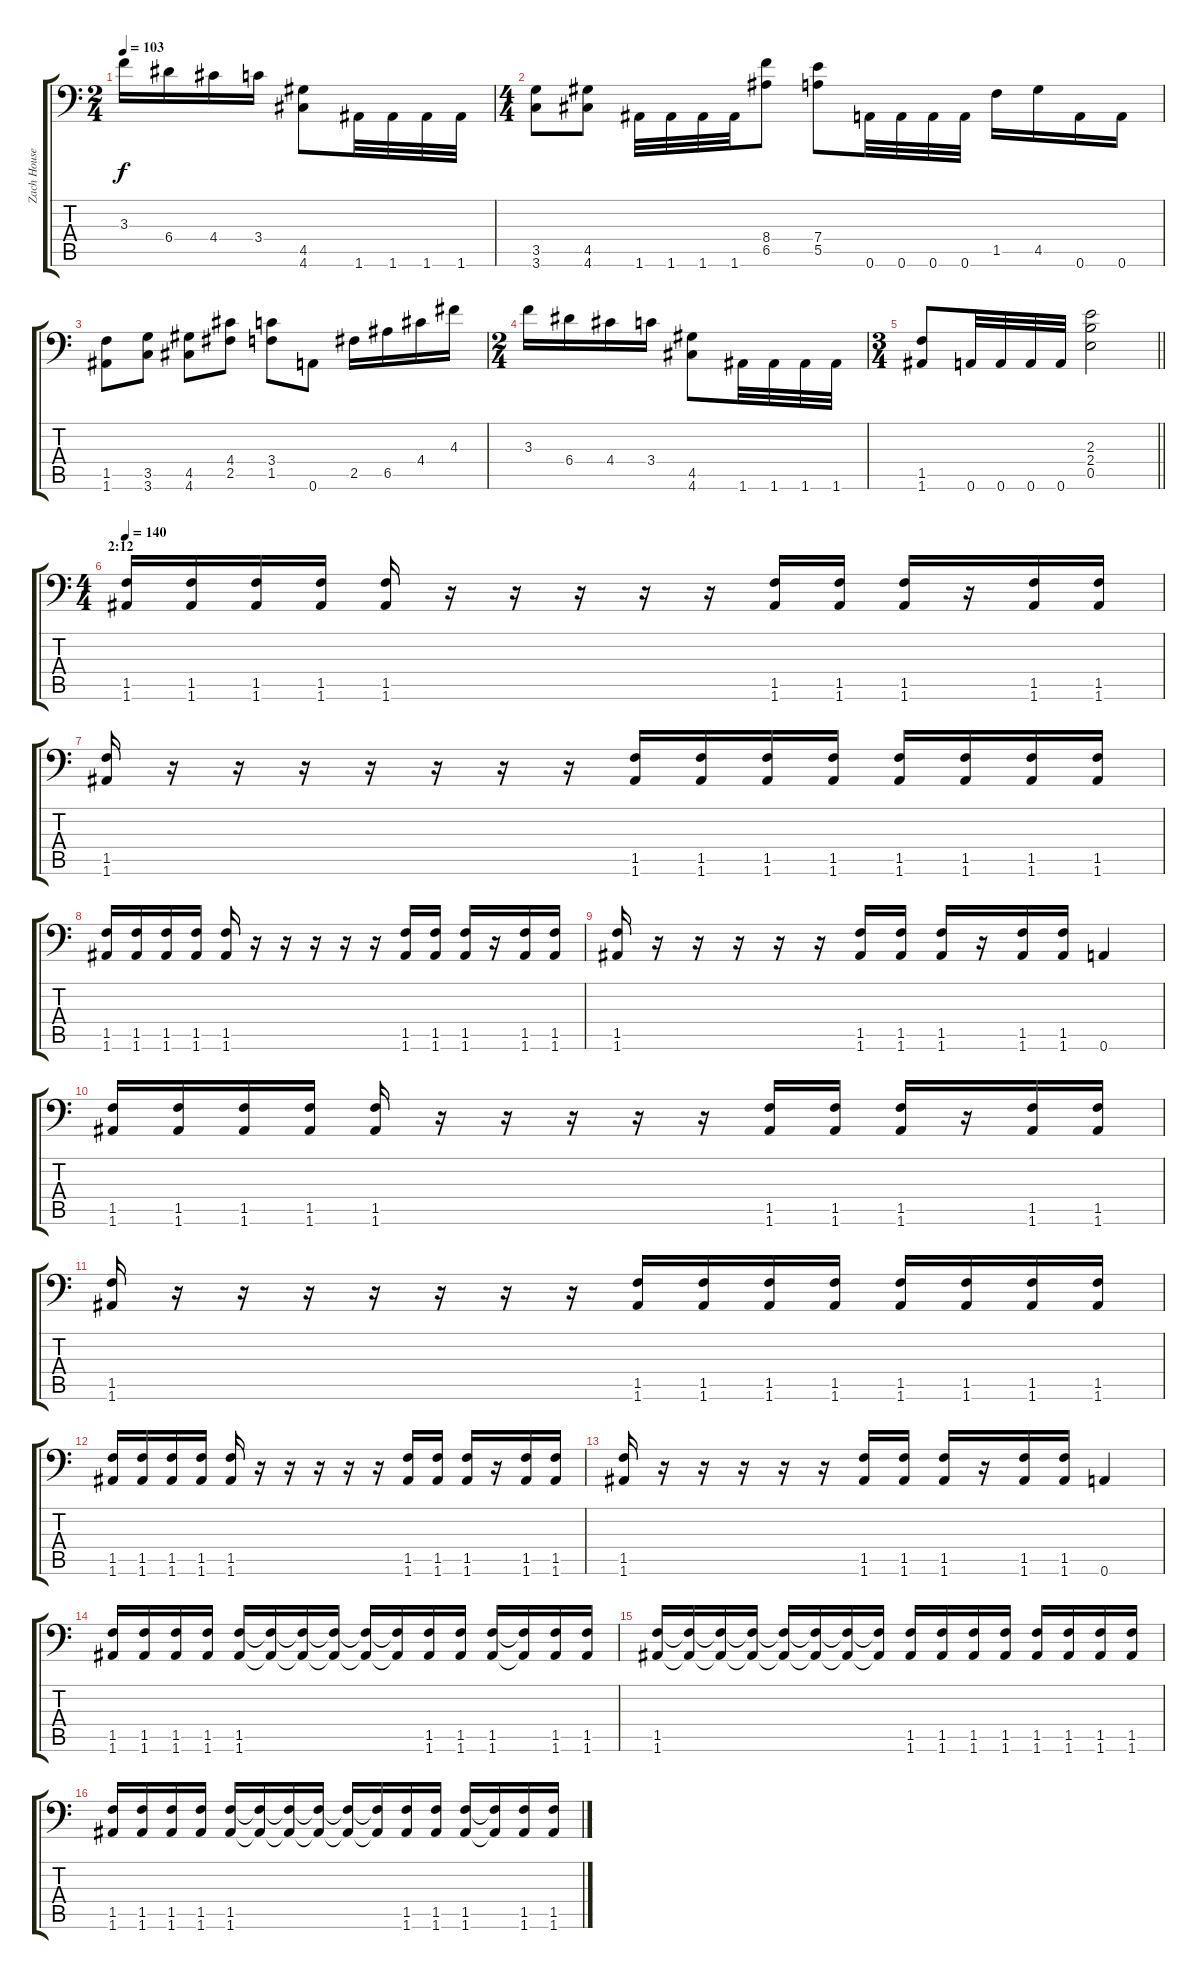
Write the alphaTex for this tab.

\track ("Zach Householder" "Zach House") {instrument distortionguitar}
\staff {score tabs}
\tuning (B3 Gb3 D3 A2 E2 A1) {hide}
\ts (2 4)
\tempo 103
\clef f4
\ks c
3.3.16{dy f} 6.4.16 4.4.16 3.4.16 (4.5 4.6).8 1.6.32 1.6.32 1.6.32 1.6.32 |
\ts (4 4)
(3.5 3.6).8 (4.5 4.6).8 1.6.32 1.6.32 1.6.32 1.6.32 (8.4 6.5).8 (7.4 5.5).8 0.6.32 0.6.32 0.6.32 0.6.32 1.5.16 4.5.16 0.6.16 0.6.16 |
(1.5 1.6).8 (3.5 3.6).8 (4.5 4.6).8 (4.4 2.5).8 (3.4 1.5).8 0.6.8 2.5.16 6.5.16 4.4.16 4.3.16 |
\ts (2 4)
3.3.16 6.4.16 4.4.16 3.4.16 (4.5 4.6).8 1.6.32 1.6.32 1.6.32 1.6.32 |
\ts (3 4)
\barLineRight lightlight
(1.5 1.6).8 0.6.32 0.6.32 0.6.32 0.6.32 (2.3 2.4 0.5).2 |
\ts (4 4)
\section ("" "2:12")
\tempo 123
\tempo 140
(1.5 1.6).16 (1.5 1.6).16 (1.5 1.6).16 (1.5 1.6).16 (1.5 1.6).16 r.16 r.16 r.16 r.16 r.16 (1.5 1.6).16 (1.5 1.6).16 (1.5 1.6).16 r.16 (1.5 1.6).16 (1.5 1.6).16 |
(1.5 1.6).16 r.16 r.16 r.16 r.16 r.16 r.16 r.16 (1.5 1.6).16 (1.5 1.6).16 (1.5 1.6).16 (1.5 1.6).16 (1.5 1.6).16 (1.5 1.6).16 (1.5 1.6).16 (1.5 1.6).16 |
(1.5 1.6).16 (1.5 1.6).16 (1.5 1.6).16 (1.5 1.6).16 (1.5 1.6).16 r.16 r.16 r.16 r.16 r.16 (1.5 1.6).16 (1.5 1.6).16 (1.5 1.6).16 r.16 (1.5 1.6).16 (1.5 1.6).16 |
(1.5 1.6).16 r.16 r.16 r.16 r.16 r.16 (1.5 1.6).16 (1.5 1.6).16 (1.5 1.6).16 r.16 (1.5 1.6).16 (1.5 1.6).16 0.6.4 |
(1.5 1.6).16 (1.5 1.6).16 (1.5 1.6).16 (1.5 1.6).16 (1.5 1.6).16 r.16 r.16 r.16 r.16 r.16 (1.5 1.6).16 (1.5 1.6).16 (1.5 1.6).16 r.16 (1.5 1.6).16 (1.5 1.6).16 |
(1.5 1.6).16 r.16 r.16 r.16 r.16 r.16 r.16 r.16 (1.5 1.6).16 (1.5 1.6).16 (1.5 1.6).16 (1.5 1.6).16 (1.5 1.6).16 (1.5 1.6).16 (1.5 1.6).16 (1.5 1.6).16 |
(1.5 1.6).16 (1.5 1.6).16 (1.5 1.6).16 (1.5 1.6).16 (1.5 1.6).16 r.16 r.16 r.16 r.16 r.16 (1.5 1.6).16 (1.5 1.6).16 (1.5 1.6).16 r.16 (1.5 1.6).16 (1.5 1.6).16 |
(1.5 1.6).16 r.16 r.16 r.16 r.16 r.16 (1.5 1.6).16 (1.5 1.6).16 (1.5 1.6).16 r.16 (1.5 1.6).16 (1.5 1.6).16 0.6.4 |
(1.5 1.6).16 (1.5 1.6).16 (1.5 1.6).16 (1.5 1.6).16 (1.5 1.6).16 (1.5{t} 1.6{t}).16 (1.5{t} 1.6{t}).16 (1.5{t} 1.6{t}).16 (1.5{t} 1.6{t}).16 (1.5{t} 1.6{t}).16 (1.5 1.6).16 (1.5 1.6).16 (1.5 1.6).16 (1.5{t} 1.6{t}).16 (1.5 1.6).16 (1.5 1.6).16 |
(1.5 1.6).16 (1.5{t} 1.6{t}).16 (1.5{t} 1.6{t}).16 (1.5{t} 1.6{t}).16 (1.5{t} 1.6{t}).16 (1.5{t} 1.6{t}).16 (1.5{t} 1.6{t}).16 (1.5{t} 1.6{t}).16 (1.5 1.6).16 (1.5 1.6).16 (1.5 1.6).16 (1.5 1.6).16 (1.5 1.6).16 (1.5 1.6).16 (1.5 1.6).16 (1.5 1.6).16 |
(1.5 1.6).16 (1.5 1.6).16 (1.5 1.6).16 (1.5 1.6).16 (1.5 1.6).16 (1.5{t} 1.6{t}).16 (1.5{t} 1.6{t}).16 (1.5{t} 1.6{t}).16 (1.5{t} 1.6{t}).16 (1.5{t} 1.6{t}).16 (1.5 1.6).16 (1.5 1.6).16 (1.5 1.6).16 (1.5{t} 1.6{t}).16 (1.5 1.6).16 (1.5 1.6).16
